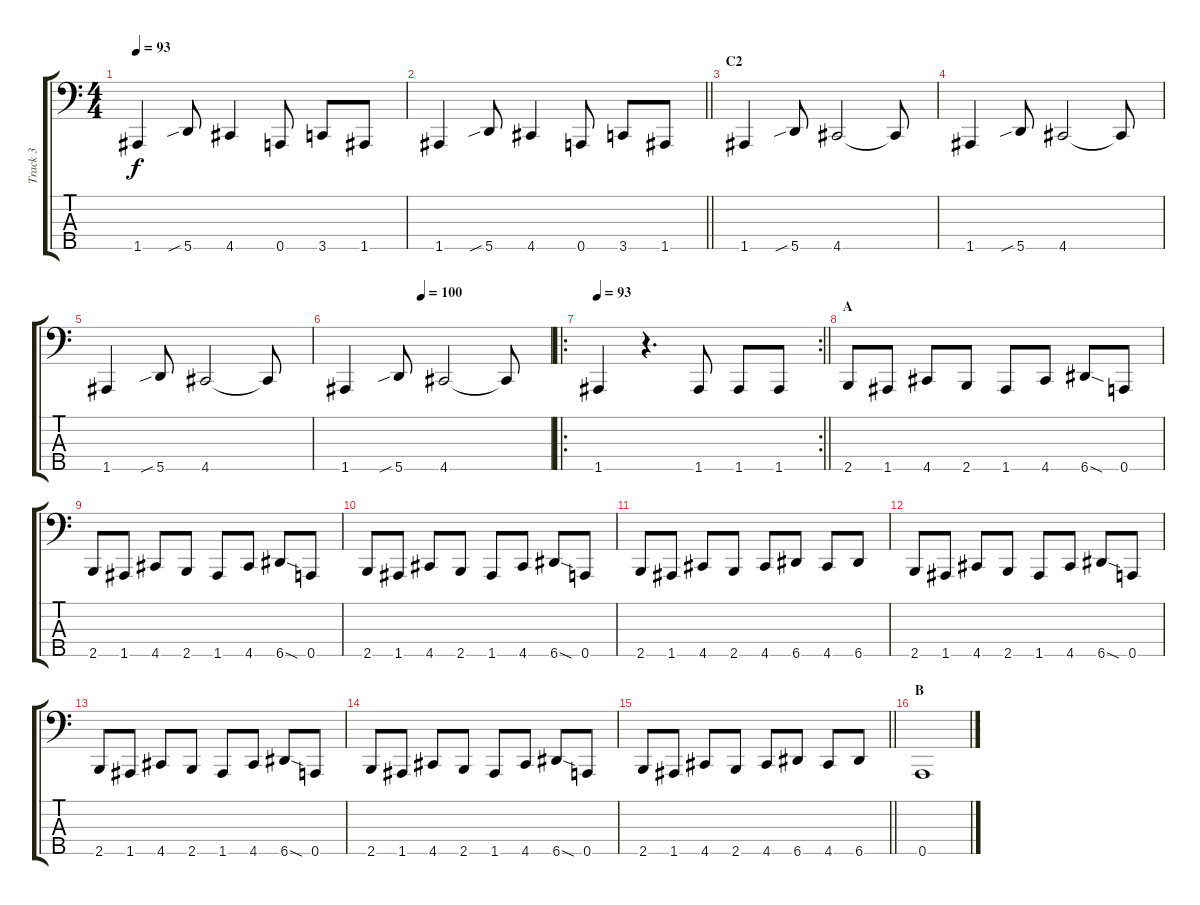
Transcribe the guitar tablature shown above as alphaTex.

\track ("Track 3" "Track 3") {instrument electricbasspick}
\staff {score tabs}
\tuning (F2 C2 G1 D1 A0) {hide}
\ts (4 4)
\tempo 93
\clef f4
\ks c
1.5.4{dy f} 5.5{sib}.8 4.5.4 0.5.8 3.5.8 1.5.8 |
\barLineRight lightlight
1.5.4 5.5{sib}.8 4.5.4 0.5.8 3.5.8 1.5.8 |
\section ("" "C2")
1.5.4 5.5{sib}.8 4.5.2 4.5{t}.8 |
1.5.4 5.5{sib}.8 4.5.2 4.5{t}.8 |
1.5.4 5.5{sib}.8 4.5.2 4.5{t}.8 |
\tempo (100 0.375)
1.5.4 5.5{sib}.8 4.5.2 4.5{t}.8 |
\ro
\rc 2
\tempo 93
\barLineRight lightlight
1.5.4 r.4{d} 1.5.8 1.5.8 1.5.8 |
\section ("" "A")
2.5.8 1.5.8 4.5.8 2.5.8 1.5.8 4.5.8 6.5{sod}.8 0.5.8 |
2.5.8 1.5.8 4.5.8 2.5.8 1.5.8 4.5.8 6.5{sod}.8 0.5.8 |
2.5.8 1.5.8 4.5.8 2.5.8 1.5.8 4.5.8 6.5{sod}.8 0.5.8 |
2.5.8 1.5.8 4.5.8 2.5.8 4.5.8 6.5.8 4.5.8 6.5.8 |
2.5.8 1.5.8 4.5.8 2.5.8 1.5.8 4.5.8 6.5{sod}.8 0.5.8 |
2.5.8 1.5.8 4.5.8 2.5.8 1.5.8 4.5.8 6.5{sod}.8 0.5.8 |
2.5.8 1.5.8 4.5.8 2.5.8 1.5.8 4.5.8 6.5{sod}.8 0.5.8 |
\barLineRight lightlight
2.5.8 1.5.8 4.5.8 2.5.8 4.5.8 6.5.8 4.5.8 6.5.8 |
\section ("" "B")
0.5.1
